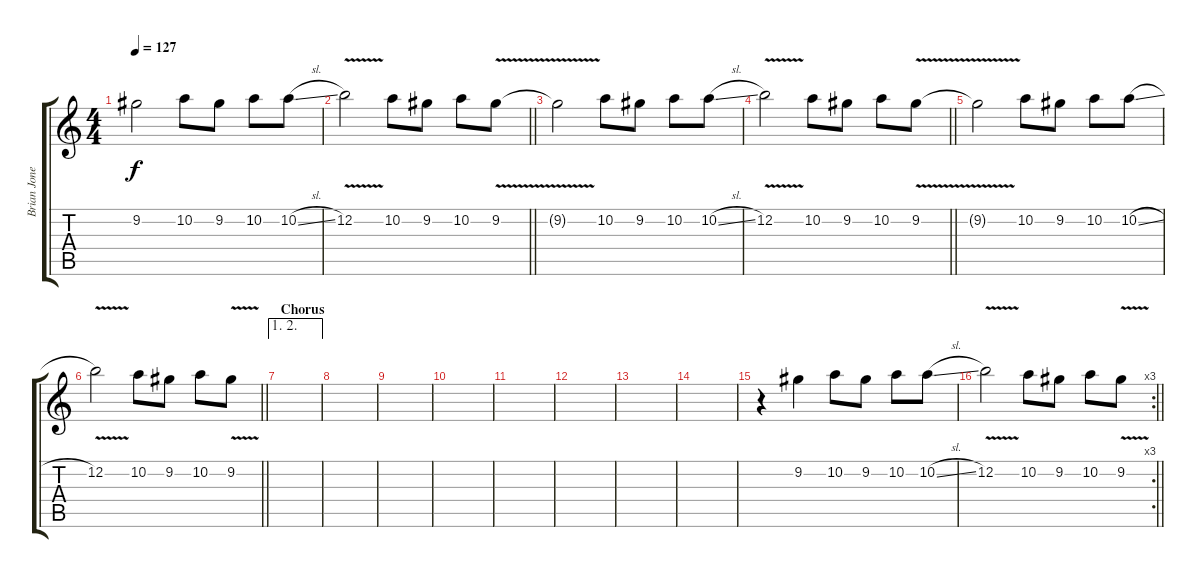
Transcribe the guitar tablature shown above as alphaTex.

\track ("Brian Jones" "Brian Jone") {instrument overdrivenguitar}
\staff {score tabs}
\tuning (E4 B3 G3 D3 A2 E2) {hide}
\ts (4 4)
\tempo 127
\clef g2
\ks c
9.2{t}.2{dy f} 10.2.8 9.2.8 10.2.8 10.2{sl}.8 |
\barLineRight lightlight
12.2{v}.2 10.2.8 9.2.8 10.2.8 9.2{v}.8 |
9.2{t}.2 10.2.8 9.2.8 10.2.8 10.2{sl}.8 |
\barLineRight lightlight
12.2{v}.2 10.2.8 9.2.8 10.2.8 9.2{v}.8 |
9.2{t}.2 10.2.8 9.2.8 10.2.8 10.2{sl}.8 |
\barLineRight lightlight
12.2{v}.2 10.2.8 9.2.8 10.2.8 9.2{v}.8 |
\ae (1 2)
\section ("" "Chorus")
|
|
|
|
|
|
|
|
r.4 9.2.4 10.2.8 9.2.8 10.2.8 10.2{sl}.8 |
\rc 3
\barLineRight lightlight
12.2{v}.2 10.2.8 9.2.8 10.2.8 9.2{v}.8
